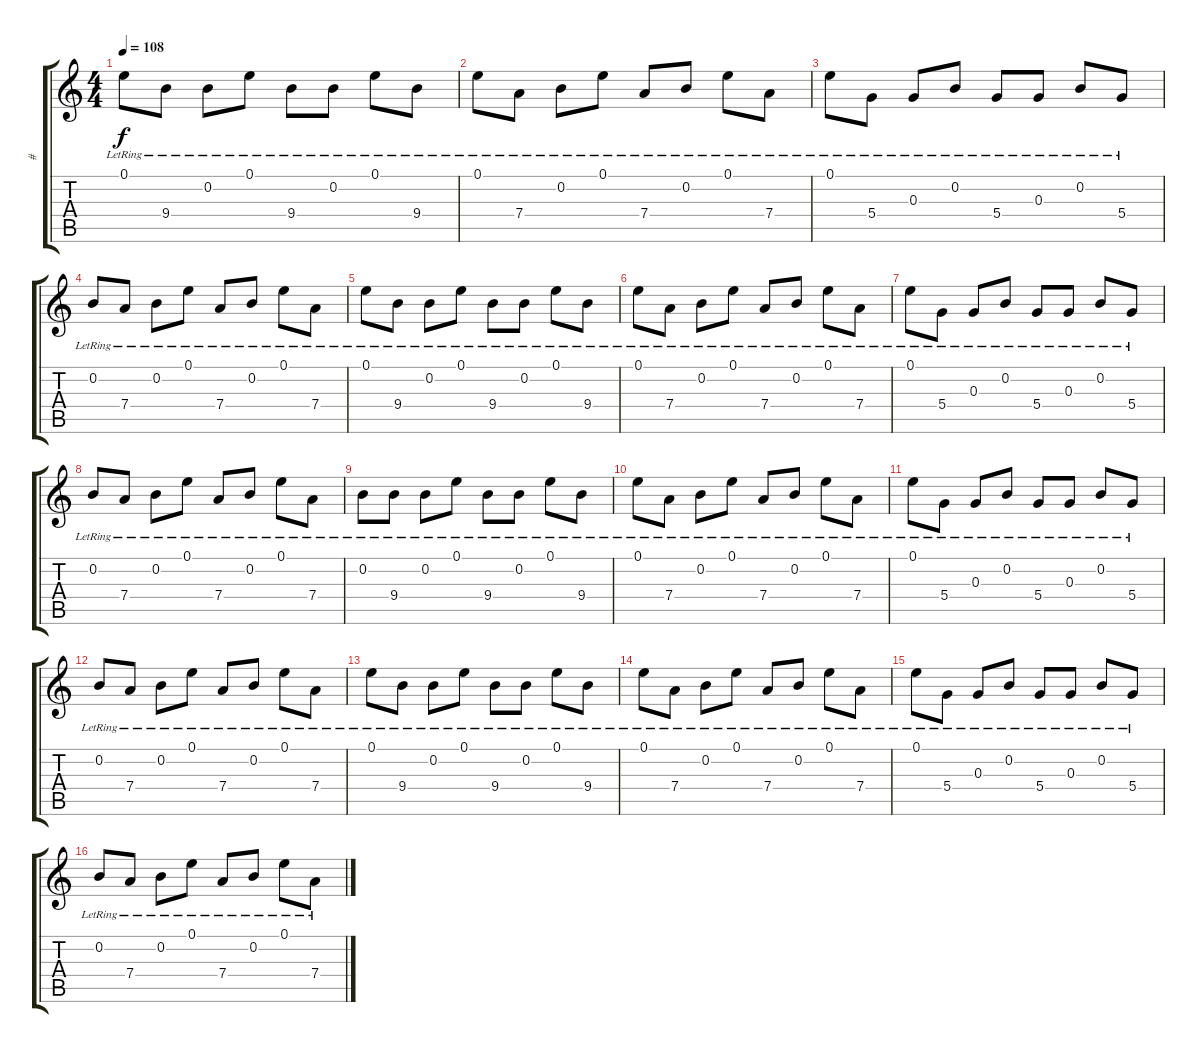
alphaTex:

\track ("#" "#") {instrument electricguitarclean}
\staff {score tabs}
\tuning (E4 B3 G3 D3 A2 E2) {hide}
\ts (4 4)
\tempo 108
\clef g2
\ks c
0.1{lr}.8{dy f} 9.4{lr}.8 0.2{lr}.8 0.1{lr}.8 9.4{lr}.8 0.2{lr}.8 0.1{lr}.8 9.4{lr}.8 |
0.1{lr}.8 7.4{lr}.8 0.2{lr}.8 0.1{lr}.8 7.4{lr}.8 0.2{lr}.8 0.1{lr}.8 7.4{lr}.8 |
0.1{lr}.8 5.4{lr}.8 0.3{lr}.8 0.2{lr}.8 5.4{lr}.8 0.3{lr}.8 0.2{lr}.8 5.4{lr}.8 |
0.2{lr}.8 7.4{lr}.8 0.2{lr}.8 0.1{lr}.8 7.4{lr}.8 0.2{lr}.8 0.1{lr}.8 7.4{lr}.8 |
0.1{lr}.8 9.4{lr}.8 0.2{lr}.8 0.1{lr}.8 9.4{lr}.8 0.2{lr}.8 0.1{lr}.8 9.4{lr}.8 |
0.1{lr}.8 7.4{lr}.8 0.2{lr}.8 0.1{lr}.8 7.4{lr}.8 0.2{lr}.8 0.1{lr}.8 7.4{lr}.8 |
0.1{lr}.8 5.4{lr}.8 0.3{lr}.8 0.2{lr}.8 5.4{lr}.8 0.3{lr}.8 0.2{lr}.8 5.4{lr}.8 |
0.2{lr}.8 7.4{lr}.8 0.2{lr}.8 0.1{lr}.8 7.4{lr}.8 0.2{lr}.8 0.1{lr}.8 7.4{lr}.8 |
0.2{lr}.8 9.4{lr}.8 0.2{lr}.8 0.1{lr}.8 9.4{lr}.8 0.2{lr}.8 0.1{lr}.8 9.4{lr}.8 |
0.1{lr}.8 7.4{lr}.8 0.2{lr}.8 0.1{lr}.8 7.4{lr}.8 0.2{lr}.8 0.1{lr}.8 7.4{lr}.8 |
0.1{lr}.8 5.4{lr}.8 0.3{lr}.8 0.2{lr}.8 5.4{lr}.8 0.3{lr}.8 0.2{lr}.8 5.4{lr}.8 |
0.2{lr}.8 7.4{lr}.8 0.2{lr}.8 0.1{lr}.8 7.4{lr}.8 0.2{lr}.8 0.1{lr}.8 7.4{lr}.8 |
0.1{lr}.8 9.4{lr}.8 0.2{lr}.8 0.1{lr}.8 9.4{lr}.8 0.2{lr}.8 0.1{lr}.8 9.4{lr}.8 |
0.1{lr}.8 7.4{lr}.8 0.2{lr}.8 0.1{lr}.8 7.4{lr}.8 0.2{lr}.8 0.1{lr}.8 7.4{lr}.8 |
0.1{lr}.8 5.4{lr}.8 0.3{lr}.8 0.2{lr}.8 5.4{lr}.8 0.3{lr}.8 0.2{lr}.8 5.4{lr}.8 |
0.2{lr}.8 7.4{lr}.8 0.2{lr}.8 0.1{lr}.8 7.4{lr}.8 0.2{lr}.8 0.1{lr}.8 7.4{lr}.8
